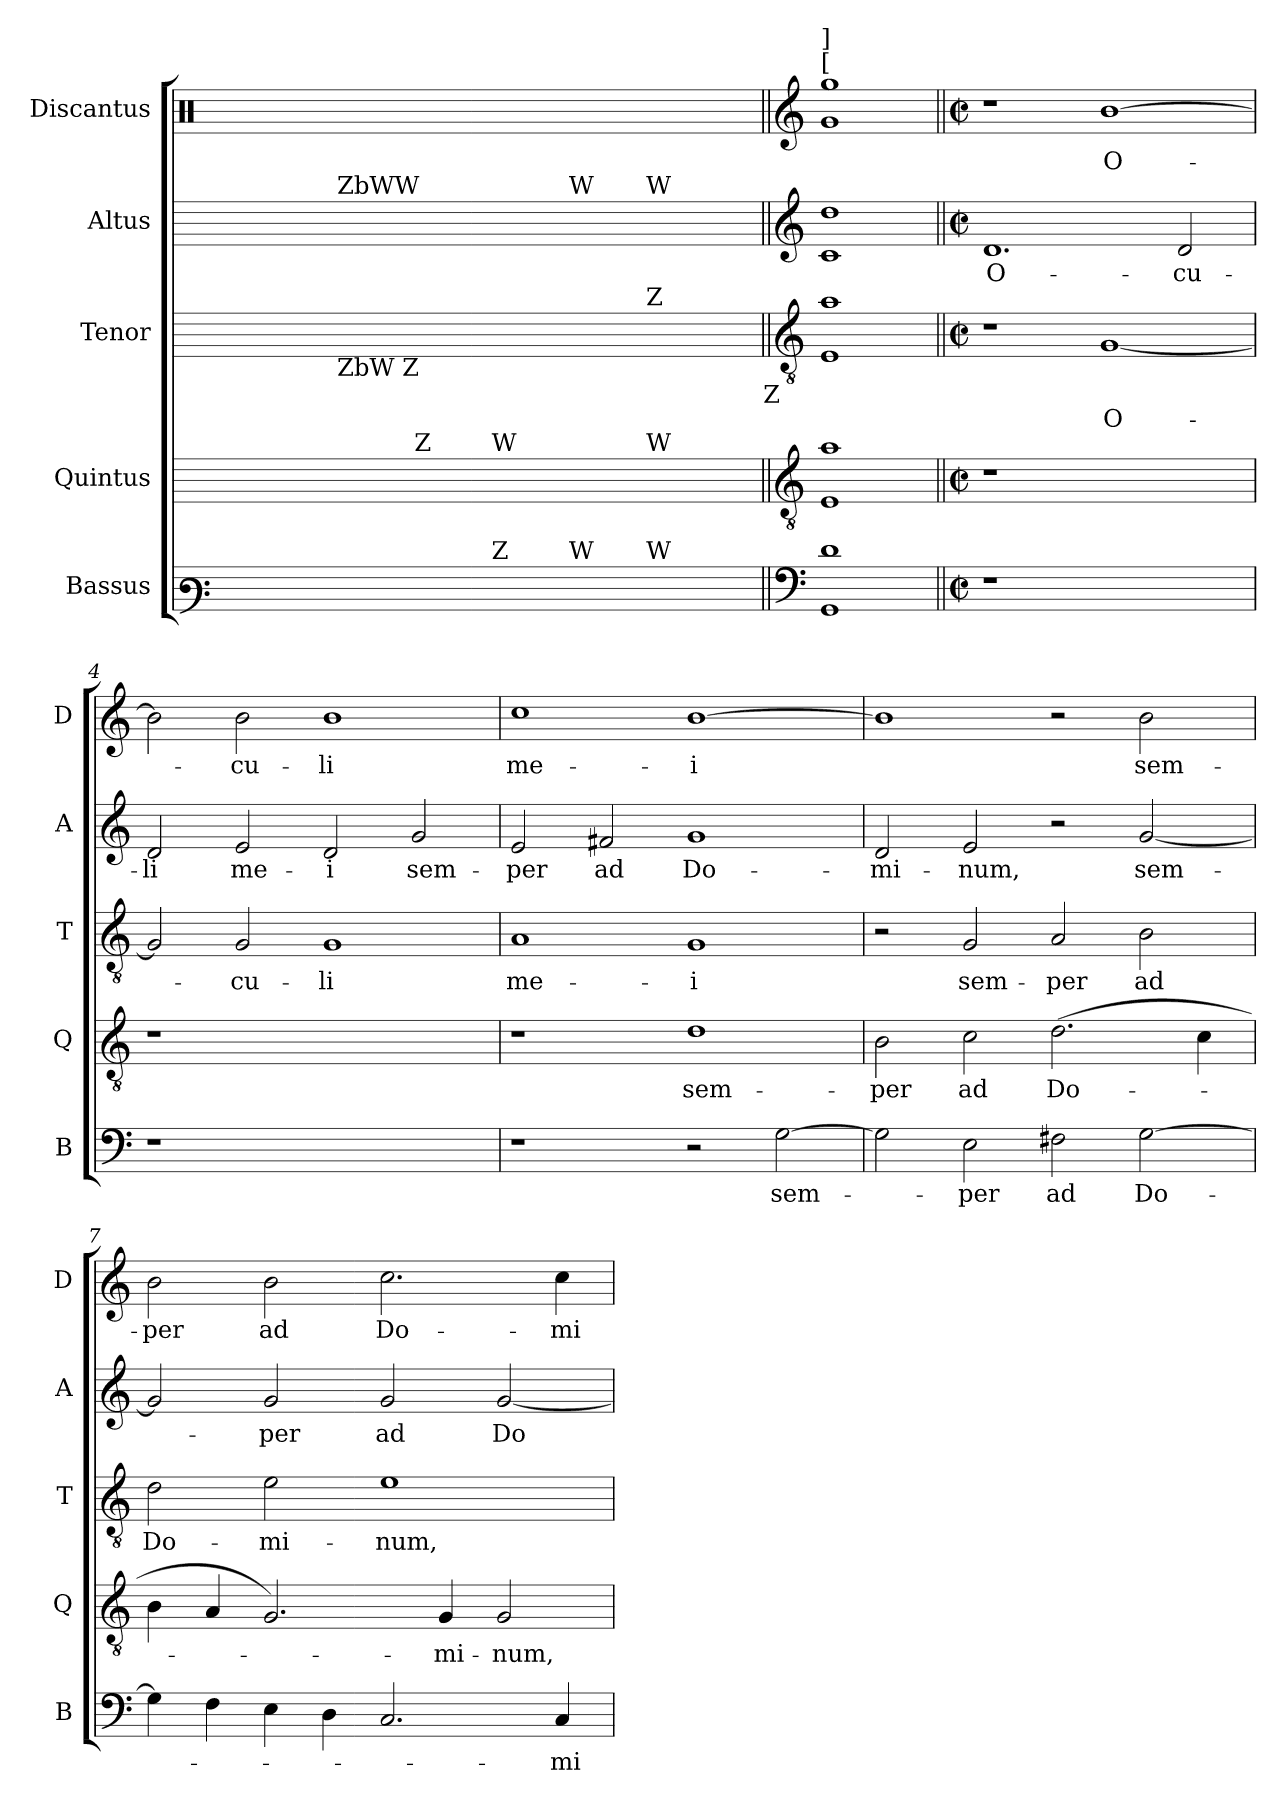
**kern	**text	**kern	**text	**kern	**text	**kern	**text	**kern	**text
*part5	*part5	*part4	*part4	*part3	*part3	*part2	*part2	*part1	*part1
*staff5	*staff5	*staff4	*staff4	*staff3	*staff3	*staff2	*staff2	*staff1	*staff1
*I"Bassus	*	*I"Quintus	*	*I"Tenor	*	*I"Altus	*	*I"Discantus	*
*I'B	*	*I'Q	*	*I'T	*	*I'A	*	*I'D	*
*clefF3	*	*	*	*	*	*	*	*clefX	*
*k[]	*	*k[]	*	*k[]	*	*k[]	*	*k[]	*
*C:	*	*C:	*	*C:	*	*C:	*	*C:	*
=	=	=	=	=	=	=	=	=	=
1ryy	.	1ryy	.	1ryy	.	1ryy	.	1ryy	.
!	!	!	!	!	!	!LO:TX:a:t=ZbWW	!	!	!
!	!	!	!	!LO:TX:b:t=ZbW Z	!	!	!	!	!
1ryy	.	2ryy	.	0ryy	.	1.ryy	.	0.ryy	.
!	!	!LO:TX:a:t=Z	!	!	!	!	!	!	!
.	.	2ryy	.	.	.	.	.	.	.
!	!	!LO:TX:a:t=W	!	!	!	!	!	!	!
!LO:TX:a:t=Z	!	!	!	!	!	!	!	!	!
2ryy	.	1ryy	.	.	.	.	.	.	.
!	!	!	!	!	!	!LO:TX:a:t=W	!	!	!
!LO:TX:a:t=W	!	!	!	!	!	!	!	!	!
2ryy	.	.	.	.	.	2ryy	.	.	.
!	!	!	!	!	!	!LO:TX:a:t=W	!	!	!
!	!	!	!	!LO:TX:a:t=Z	!	!	!	!	!
!	!	!LO:TX:a:t=W	!	!	!	!	!	!	!
!LO:TX:a:t=W	!	!	!	!	!	!	!	!	!
1ryy	.	1ryy	.	1ryy	.	1ryy	.	.	.
!	!	!	!	!LO:TX:b:t=Z	!	!	!	!	!
=1X||	=1X||	=1X||	=1X||	=1X||	=1X||	=1X||	=1X||	=1X||	=1X||
*clefF4	*	*clefGv2	*	*clefGv2	*	*clefG2	*	*clefG2	*
*	*	*	*	*	*	*	*	*MM176	*
!	!	!	!	!	!	!	!	!LO:TX:a:t=[	!
!	!	!	!	!	!	!	!	!LO:TX:a:t=]	!
1GG 1d	.	1E 1a	.	1E 1a	.	1c 1dd	.	1g 1gg	.
!!LO:LB:g=z
=3||	=3||	=3||	=3||	=3||	=3||	=3||	=3||	=3||	=3||
*M2/2	*	*M2/2	*	*M2/2	*	*M2/2	*	*M2/2	*
*met(c|)	*	*met(c|)	*	*met(c|)	*	*met(c|)	*	*met(c|)	*
!	!	!	!	!	!	!	!LO:LY:b	!	!
1r	.	1r	.	1r	.	1.d	O-	1r	.
!	!	!	!	!	!LO:LY:b	!	!	!	!LO:LY:b
1ryy	.	1ryy	.	[1G	O-	.	.	[1b	O-
!	!	!	!	!	!	!	!LO:LY:b	!	!
.	.	.	.	.	.	2d/	-cu-	.	.
=4	=4	=4	=4	=4	=4	=4	=4	=4	=4
!	!	!	!	!	!	!	!LO:LY:b	!	!
1r	.	1r	.	2G/]	.	2d/	-li	2b\]	.
!	!	!	!	!	!LO:LY:b	!	!LO:LY:b	!	!LO:LY:b
.	.	.	.	2G/	-cu-	2e/	me-	2b\	-cu-
!	!	!	!	!	!LO:LY:b	!	!LO:LY:b	!	!LO:LY:b
1ryy	.	1ryy	.	1G	-li	2d/	-i	1b	-li
!	!	!	!	!	!	!	!LO:LY:b	!	!
.	.	.	.	.	.	2g/	sem-	.	.
!!LO:LB:g=z
=5	=5	=5	=5	=5	=5	=5	=5	=5	=5
!	!	!	!	!	!LO:LY:b	!	!LO:LY:b	!	!LO:LY:b
1r	.	1r	.	1A	me-	2e/	-per	1cc	me-
!	!	!	!	!	!	!	!LO:LY:b	!	!
.	.	.	.	.	.	2f#X/	ad	.	.
!	!	!	!LO:LY:b	!	!LO:LY:b	!	!LO:LY:b	!	!LO:LY:b
2r	.	1d	sem-	1G	-i	1g	Do-	[1b	-i
!	!LO:LY:b	!	!	!	!	!	!	!	!
[2G\	sem-	.	.	.	.	.	.	.	.
=6	=6	=6	=6	=6	=6	=6	=6	=6	=6
!	!	!	!LO:LY:b	!	!	!	!LO:LY:b	!	!
2G\]	.	2B\	-per	2r	.	2d/	-mi-	1b]	.
!	!LO:LY:b	!	!LO:LY:b	!	!LO:LY:b	!	!LO:LY:b	!	!
2E\	-per	2c\	ad	2G/	sem-	2e/	-num,	.	.
!	!LO:LY:b	!	!LO:LY:b	!	!LO:LY:b	!	!	!	!
2F#X\	ad	(>2.d\	Do-	2A/	-per	2r	.	2r	.
!	!LO:LY:b	!	!	!	!LO:LY:b	!	!LO:LY:b	!	!LO:LY:b
[2G\	Do-	.	.	2B\	ad	[2g/	sem-	2b\	sem-
.	.	4c\	.	.	.	.	.	.	.
=7	=7	=7	=7	=7	=7	=7	=7	=7	=7
!	!	!	!	!	!LO:LY:b	!	!	!	!LO:LY:b
4G\]	.	4B\	.	2d\	Do-	2g/]	.	2b\	-per
4F\	.	4A/	.	.	.	.	.	.	.
!	!	!	!	!	!LO:LY:b	!	!LO:LY:b	!	!LO:LY:b
4E\	.	2.G/)	.	2e\	-mi-	2g/	-per	2b\	ad
4D\	.	.	.	.	.	.	.	.	.
!	!	!	!	!	!LO:LY:b	!	!LO:LY:b	!	!LO:LY:b
2.C/	.	.	.	1e	-num,	2g/	ad	2.cc\	Do-
!	!	!	!LO:LY:b	!	!	!	!	!	!
.	.	4G/	-mi-	.	.	.	.	.	.
!	!	!	!LO:LY:b	!	!	!	!LO:LY:b	!	!
.	.	2G/	-num,	.	.	[2g/	Do-	.	.
!	!LO:LY:b	!	!	!	!	!	!	!	!LO:LY:b
4C/	-mi-	.	.	.	.	.	.	4cc\	-mi-
=	=	=	=	=	=	=	=	=	=
*-	*-	*-	*-	*-	*-	*-	*-	*-	*-
